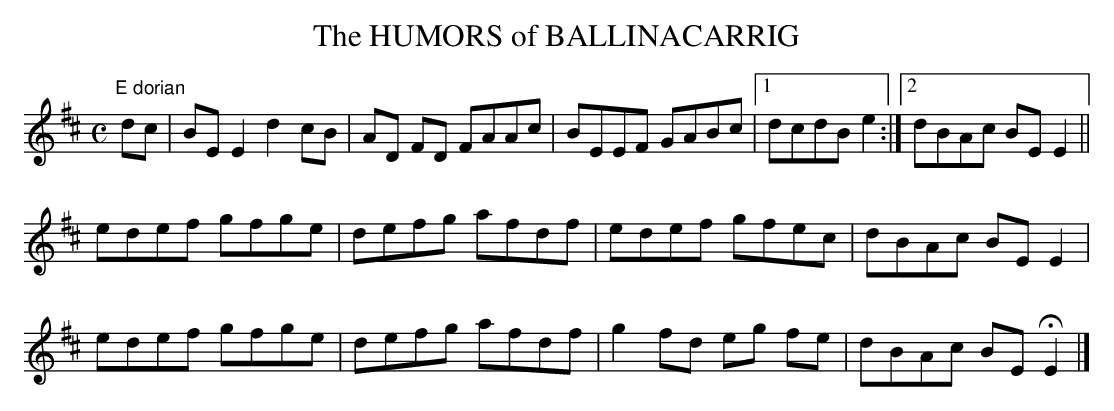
X:1
T:HUMORS of BALLINACARRIG, The
L:1/8
M:C
K:D
"^E dorian"
dc|BEE2 d2cB|AD FD FAAc|BEEF GABc|1 dcdB e2:|\
[2 dBAc BEE2||
edef gfge|defg afdf|edef gfec|dBAc BEE2|
edef gfge|defg afdf|g2fd eg fe|dBAc BEHE2|]
